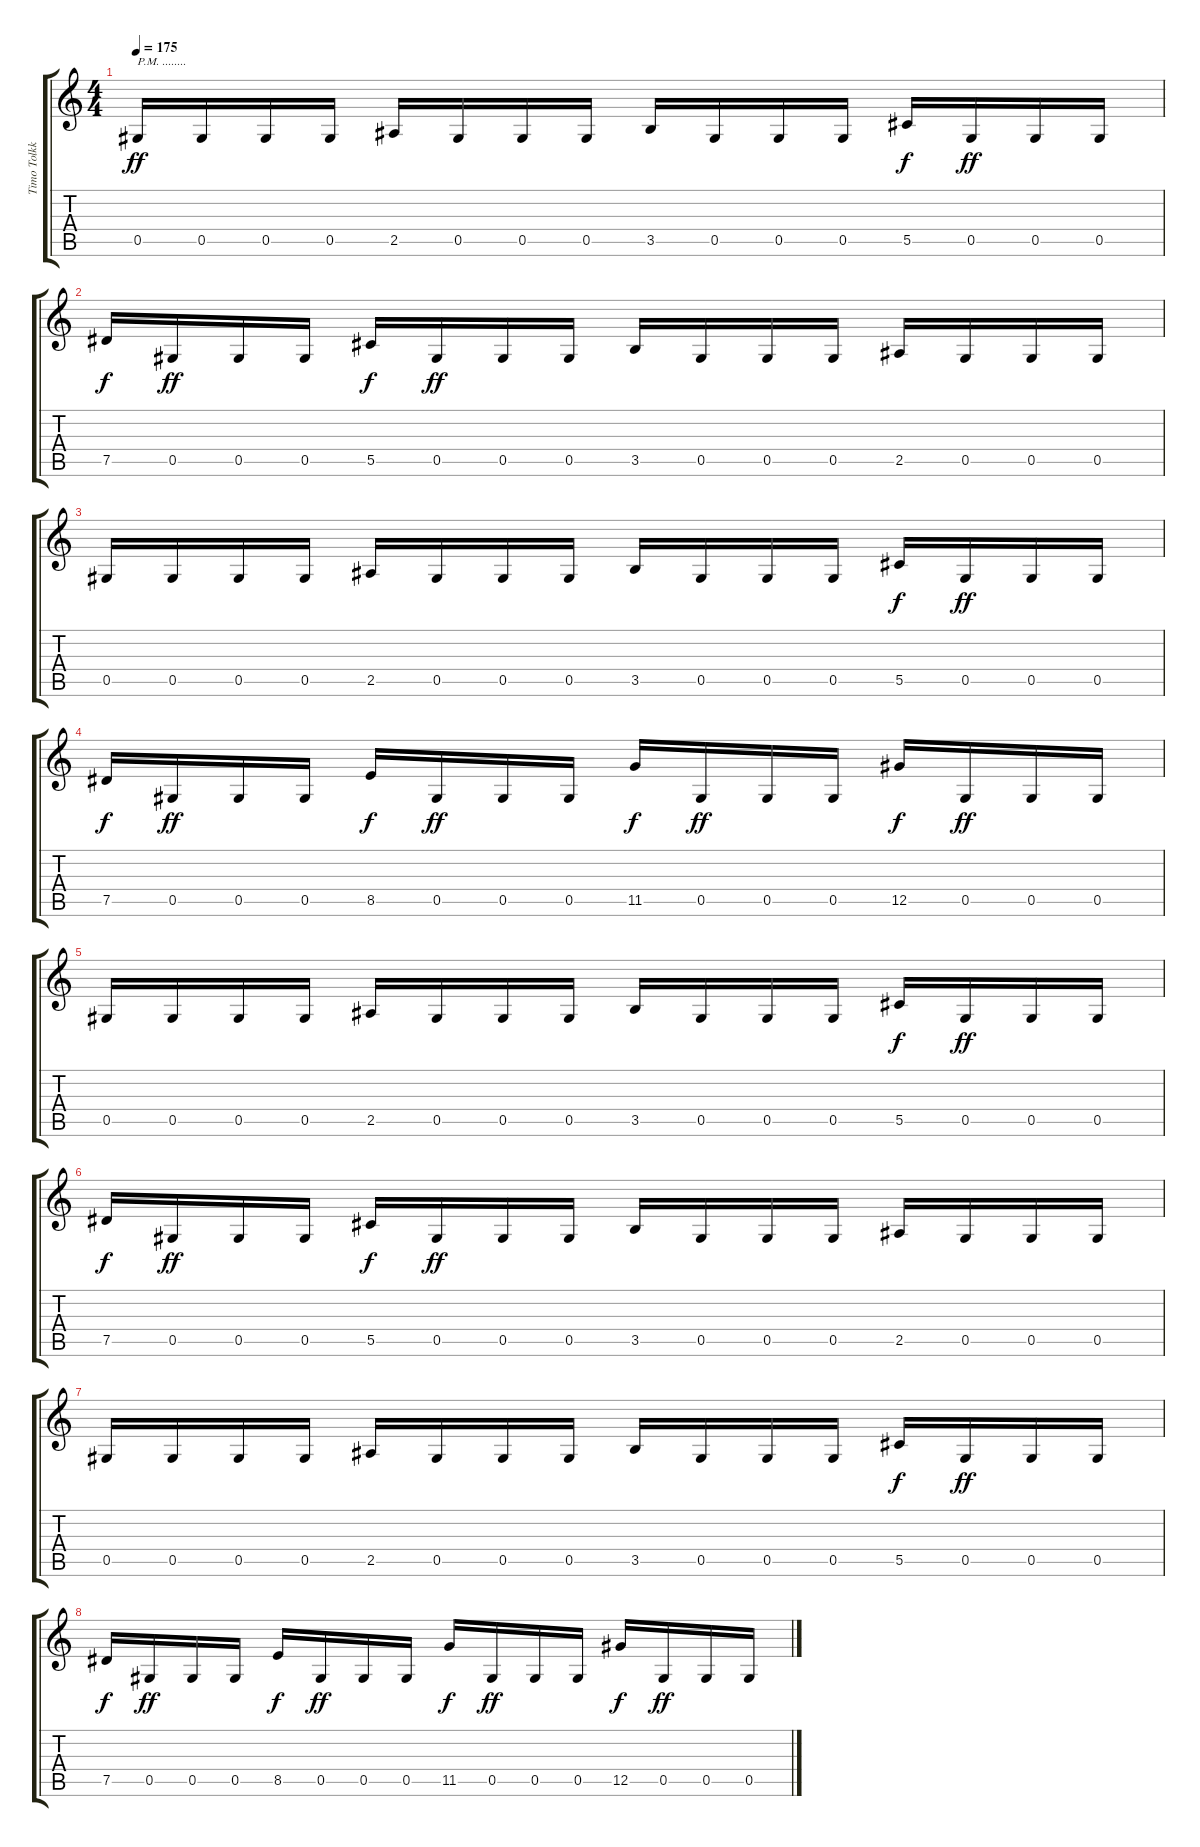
\track ("Timo Tolkki" "Timo Tolkk") {instrument distortionguitar}
\staff {score tabs}
\tuning (Eb4 Bb3 Gb3 Db3 Ab2 Eb2) {hide}
\ts (4 4)
\tempo 175
\clef g2
\ks c
0.5.16{txt "P.M. ........" dy ff} 0.5.16 0.5.16 0.5.16 2.5.16 0.5.16 0.5.16 0.5.16 3.5.16 0.5.16 0.5.16 0.5.16 5.5.16{dy f} 0.5.16{dy ff} 0.5.16 0.5.16 |
7.5.16{dy f} 0.5.16{dy ff} 0.5.16 0.5.16 5.5.16{dy f} 0.5.16{dy ff} 0.5.16 0.5.16 3.5.16 0.5.16 0.5.16 0.5.16 2.5.16 0.5.16 0.5.16 0.5.16 |
0.5.16 0.5.16 0.5.16 0.5.16 2.5.16 0.5.16 0.5.16 0.5.16 3.5.16 0.5.16 0.5.16 0.5.16 5.5.16{dy f} 0.5.16{dy ff} 0.5.16 0.5.16 |
7.5.16{dy f} 0.5.16{dy ff} 0.5.16 0.5.16 8.5.16{dy f} 0.5.16{dy ff} 0.5.16 0.5.16 11.5.16{dy f} 0.5.16{dy ff} 0.5.16 0.5.16 12.5.16{dy f} 0.5.16{dy ff} 0.5.16 0.5.16 |
0.5.16 0.5.16 0.5.16 0.5.16 2.5.16 0.5.16 0.5.16 0.5.16 3.5.16 0.5.16 0.5.16 0.5.16 5.5.16{dy f} 0.5.16{dy ff} 0.5.16 0.5.16 |
7.5.16{dy f} 0.5.16{dy ff} 0.5.16 0.5.16 5.5.16{dy f} 0.5.16{dy ff} 0.5.16 0.5.16 3.5.16 0.5.16 0.5.16 0.5.16 2.5.16 0.5.16 0.5.16 0.5.16 |
0.5.16 0.5.16 0.5.16 0.5.16 2.5.16 0.5.16 0.5.16 0.5.16 3.5.16 0.5.16 0.5.16 0.5.16 5.5.16{dy f} 0.5.16{dy ff} 0.5.16 0.5.16 |
7.5.16{dy f} 0.5.16{dy ff} 0.5.16 0.5.16 8.5.16{dy f} 0.5.16{dy ff} 0.5.16 0.5.16 11.5.16{dy f} 0.5.16{dy ff} 0.5.16 0.5.16 12.5.16{dy f} 0.5.16{dy ff} 0.5.16 0.5.16
